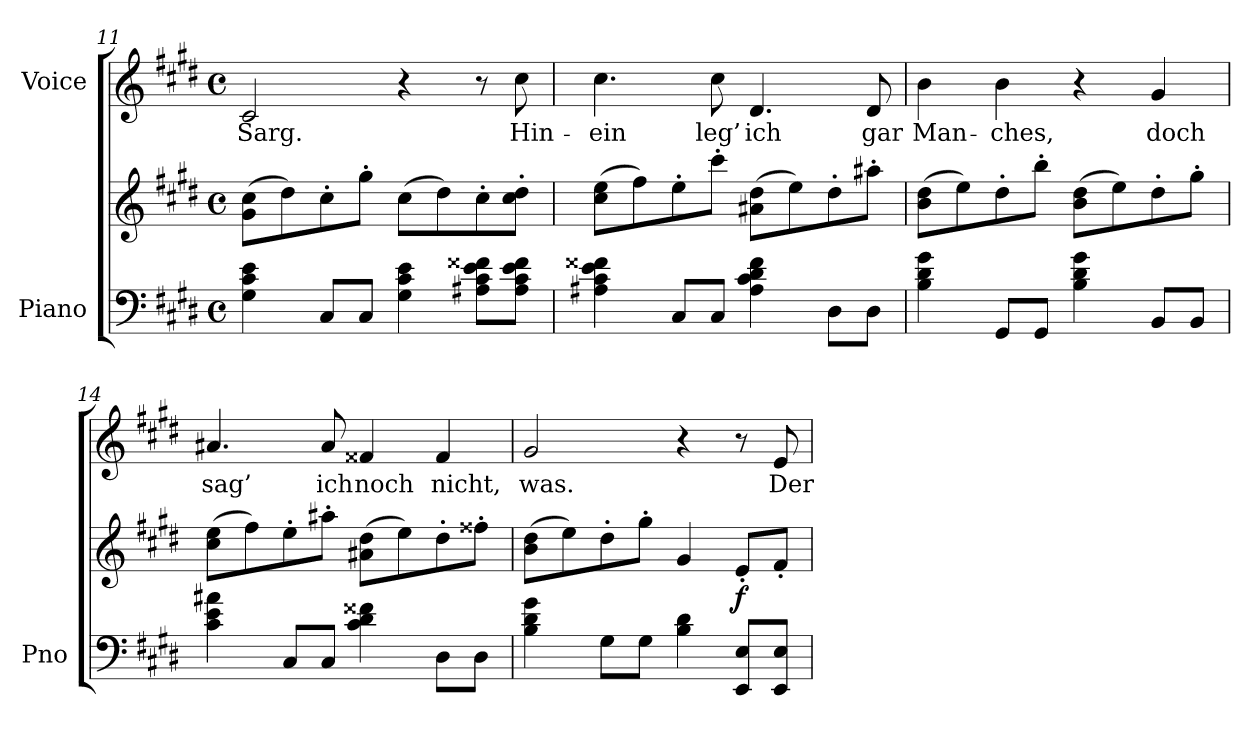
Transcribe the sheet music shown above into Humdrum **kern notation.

**kern	**kern	**dynam	**kern	**text
*part2	*part2	*part2	*part1	*part1
*staff3	*staff2	*staff2/3	*staff1	*staff1
*I"Piano	*	*	*I"Voice	*
*I'Pno	*	*	*	*
!!LO:LB:g=z
*clefF4	*clefG2	*	*clefG2	*
*k[f#c#g#d#]	*k[f#c#g#d#]	*	*k[f#c#g#d#]	*
*M4/4	*M4/4	*	*M4/4	*
*met(c)	*met(c)	*	*met(c)	*
=11	=11	=11	=11	=11
!	!	!	!	!LO:LY:b
4G#\ 4c#\ 4e\	(8g#\ 8cc#\L	.	2c#/	Sarg.
.	8dd#\)	.	.	.
8C#/L	8cc#'\	.	.	.
8C#/J	8gg#'\J	.	.	.
4G#\ 4c#\ 4e\	(8cc#\L	.	4r	.
.	8dd#\)	.	.	.
8A#X\ 8c#\ 8e\ 8f##X\L	8cc#'\	.	8r	.
!	!	!	!	!LO:LY:b
8A#\ 8c#\ 8e\ 8f##\J	8cc#\' 8dd#\'J	.	8cc#\	Hin-
=12	=12	=12	=12	=12
!	!	!	!	!LO:LY:b
4A#X\ 4c#\ 4e\ 4f##X\	(8cc#\ 8ee\L	.	4.cc#\	-ein
.	8ff#\)	.	.	.
8C#/L	8ee'\	.	.	.
!	!	!	!	!LO:LY:b
8C#/J	8ccc#'\J	.	8cc#\	leg’
!	!	!	!	!LO:LY:b
4A#\ 4c#\ 4d#\ 4f##\	(8a#X\ 8dd#\L	.	4.d#/	ich
.	8ee\)	.	.	.
8D#\L	8dd#'\	.	.	.
!	!	!	!	!LO:LY:b
8D#\J	8aa#X'\J	.	8d#/	gar
=13	=13	=13	=13	=13
!	!	!	!	!LO:LY:b
4B\ 4d#\ 4g#\	(8b\ 8dd#\L	.	4b\	Man-
.	8ee\)	.	.	.
!	!	!	!	!LO:LY:b
8GG#/L	8dd#'\	.	4b\	-ches,
8GG#/J	8bb'\J	.	.	.
4B\ 4d#\ 4g#\	(8b\ 8dd#\L	.	4r	.
.	8ee\)	.	.	.
!	!	!	!	!LO:LY:b
8BB/L	8dd#'\	.	4g#/	doch
8BB/J	8gg#'\J	.	.	.
=14	=14	=14	=14	=14
!	!	!	!	!LO:LY:b
4c#\ 4e\ 4a#X\	(8cc#\ 8ee\L	.	4.a#X/	sag’
.	8ff#\)	.	.	.
8C#/L	8ee'\	.	.	.
!	!	!	!	!LO:LY:b
8C#/J	8aa#X'\J	.	8a#/	ich
!	!	!	!	!LO:LY:b
4c#\ 4d#\ 4f##X\	(8a#X\ 8dd#\L	.	4f##X/	noch
.	8ee\)	.	.	.
!	!	!	!	!LO:LY:b
8D#\L	8dd#'\	.	4f##/	nicht,
8D#\J	8ff##X'\J	.	.	.
!!LO:PB:g=z
=15	=15	=15	=15	=15
!	!	!	!	!LO:LY:b
4B\ 4d#\ 4g#\	(8b\ 8dd#\L	.	2g#/	was.
.	8ee\)	.	.	.
8G#\L	8dd#'\	.	.	.
8G#\J	8gg#'\J	.	.	.
4B\ 4d#\	4g#/	.	4r	.
!	!	!LO:DY:b	!	!
8EE/ 8E/L	8e'/L	f	8r	.
!	!	!	!	!LO:LY:b
8EE/ 8E/J	8f#'/J	.	8e/	Der
=	=	=	=	=
*-	*-	*-	*-	*-
